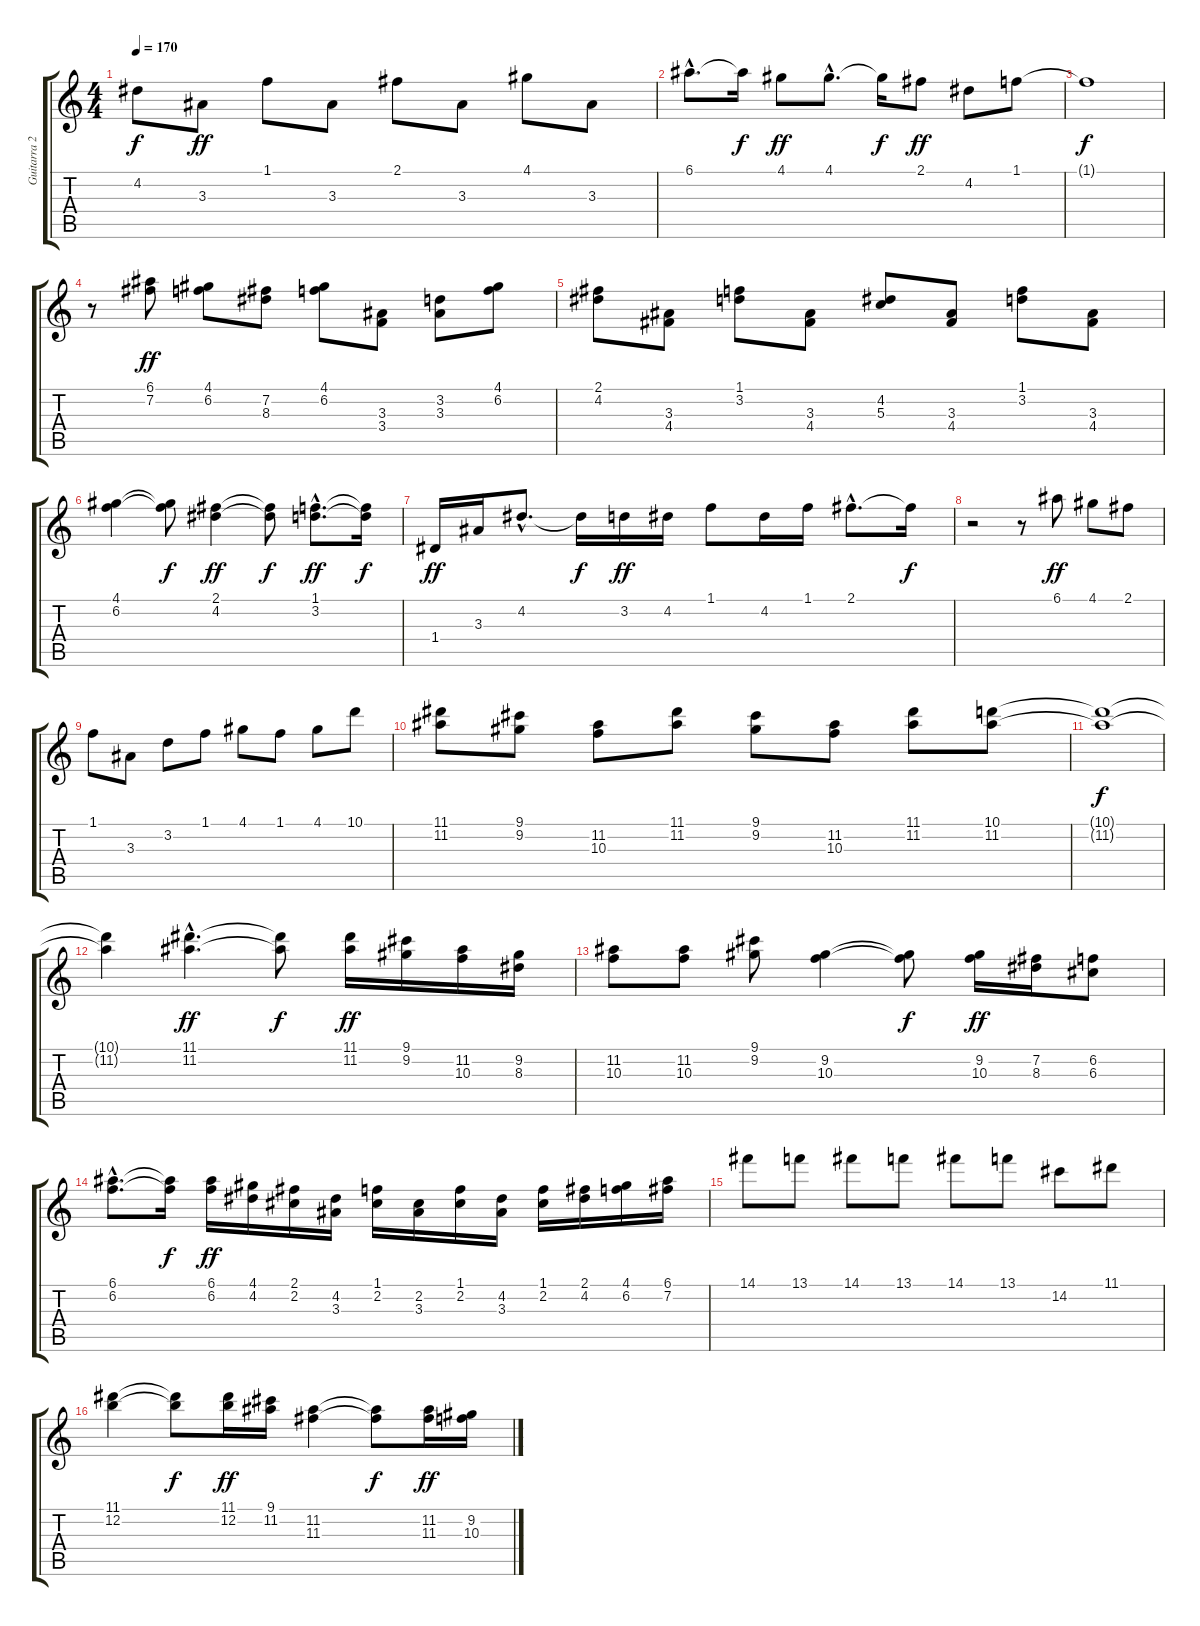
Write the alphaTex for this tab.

\track ("Guitarra 2 (Rythm)" "Guitarra 2") {instrument distortionguitar}
\staff {score tabs}
\tuning (E4 B3 G3 D3 A2 E2) {hide}
\ts (4 4)
\tempo 170
\clef g2
\ks c
4.2{t}.8{dy f} 3.3.8{dy ff} 1.1.8 3.3.8 2.1.8 3.3.8 4.1.8 3.3.8 |
6.1{hac}.8{d} 6.1{t}.16{dy f} 4.1.8{dy ff} 4.1{hac}.8{d} 4.1{t}.16{dy f} 2.1.8{dy ff} 4.2.8 1.1.8 |
1.1{t}.1{dy f} |
r.8 (6.1 7.2).8{dy ff} (4.1 6.2).8 (7.2 8.3).8 (4.1 6.2).8 (3.3 3.4).8 (3.2 3.3).8 (4.1 6.2).8 |
(2.1 4.2).8 (3.3 4.4).8 (1.1 3.2).8 (3.3 4.4).8 (4.2 5.3).8 (3.3 4.4).8 (1.1 3.2).8 (3.3 4.4).8 |
(4.1 6.2).4 (4.1{t} 6.2{t}).8{dy f} (2.1 4.2).4{dy ff} (2.1{t} 4.2{t}).8{dy f} (1.1{hac} 3.2{hac}).8{d dy ff} (1.1{t} 3.2{t}).16{dy f} |
1.4.16{dy ff} 3.3.16 4.2{hac}.8{d} 4.2{t}.16{dy f} 3.2.16{dy ff} 4.2.16 1.1.8 4.2.16 1.1.16 2.1{hac}.8{d} 2.1{t}.16{dy f} |
r.2 r.8 6.1.8{dy ff} 4.1.8 2.1.8 |
1.1.8 3.3.8 3.2.8 1.1.8 4.1.8 1.1.8 4.1.8 10.1.8 |
(11.1 11.2).8 (9.1 9.2).8 (11.2 10.3).8 (11.1 11.2).8 (9.1 9.2).8 (11.2 10.3).8 (11.1 11.2).8 (10.1 11.2).8 |
(10.1{t} 11.2{t}).1{dy f} |
(10.1{t} 11.2{t}).4 (11.1{hac} 11.2{hac}).4{d dy ff} (11.1{t} 11.2{t}).8{dy f} (11.1 11.2).16{dy ff} (9.1 9.2).16 (11.2 10.3).16 (9.2 8.3).16 |
(11.2 10.3).8 (11.2 10.3).8 (9.1 9.2).8 (9.2 10.3).4 (9.2{t} 10.3{t}).8{dy f} (9.2 10.3).16{dy ff} (7.2 8.3).16 (6.2 6.3).8 |
(6.1{hac} 6.2{hac}).8{d} (6.1{t} 6.2{t}).16{dy f} (6.1 6.2).16{dy ff} (4.1 4.2).16 (2.1 2.2).16 (4.2 3.3).16 (1.1 2.2).16 (2.2 3.3).16 (1.1 2.2).16 (4.2 3.3).16 (1.1 2.2).16 (2.1 4.2).16 (4.1 6.2).16 (6.1 7.2).16 |
14.1.8 13.1.8 14.1.8 13.1.8 14.1.8 13.1.8 14.2.8 11.1.8 |
(11.1 12.2).4 (11.1{t} 12.2{t}).8{dy f} (11.1 12.2).16{dy ff} (9.1 11.2).16 (11.2 11.3).4 (11.2{t} 11.3{t}).8{dy f} (11.2 11.3).16{dy ff} (9.2 10.3).16
